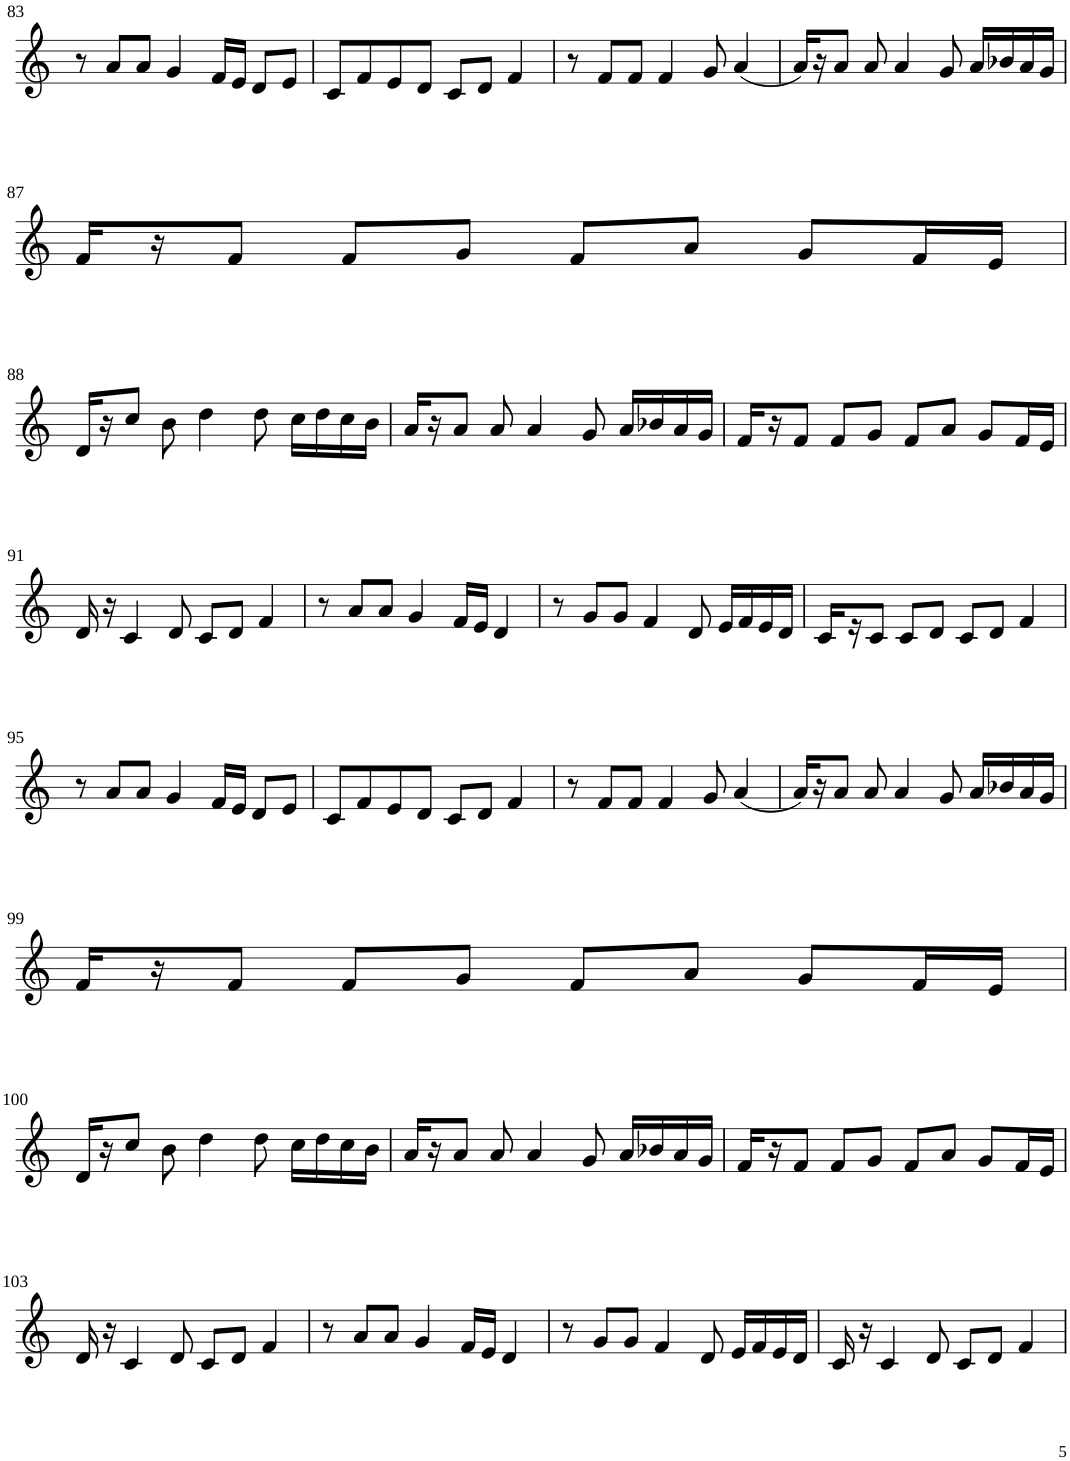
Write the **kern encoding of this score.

**kern
*part1
*staff1
*I"Violin
!!LO:PB:g=z
*clefG2
*k[]
*M4/4
=83
8r
8a/L
8a/J
4g/
16f/LL
16e/JJ
8d/L
8e/J
=84
8c/L
8f/
8e/
8d/J
8c/L
8d/J
4f/
=85
8r
8f/L
8f/J
4f/
8g/
(4a/
=86
16a/LL)
16r
8a/J
8a/
4a/
8g/
16a/LL
16b-X/
16a/
16g/JJ
!!LO:LB:g=z
=87
16f/LL
16r
8f/J
8f/L
8g/J
8f/L
8a/J
8g/L
16f/L
16e/JJ
!!LO:LB:g=z
=88
16d/LL
16r
8cc/J
8b\
4dd\
8dd\
16cc\LL
16dd\
16cc\
16b\JJ
=89
16a/LL
16r
8a/J
8a/
4a/
8g/
16a/LL
16b-X/
16a/
16g/JJ
=90
16f/LL
16r
8f/J
8f/L
8g/J
8f/L
8a/J
8g/L
16f/L
16e/JJ
!!LO:LB:g=z
=91
16d/
16r
4c/
8d/
8c/L
8d/J
4f/
=92
8r
8a/L
8a/J
4g/
16f/LL
16e/JJ
4d/
=93
8r
8g/L
8g/J
4f/
8d/
16e/LL
16f/
16e/
16d/JJ
=94
16c/LL
16r
8c/J
8c/L
8d/J
8c/L
8d/J
4f/
!!LO:LB:g=z
=95
8r
8a/L
8a/J
4g/
16f/LL
16e/JJ
8d/L
8e/J
=96
8c/L
8f/
8e/
8d/J
8c/L
8d/J
4f/
=97
8r
8f/L
8f/J
4f/
8g/
(4a/
=98
16a/LL)
16r
8a/J
8a/
4a/
8g/
16a/LL
16b-X/
16a/
16g/JJ
!!LO:LB:g=z
=99
16f/LL
16r
8f/J
8f/L
8g/J
8f/L
8a/J
8g/L
16f/L
16e/JJ
!!LO:LB:g=z
=100
16d/LL
16r
8cc/J
8b\
4dd\
8dd\
16cc\LL
16dd\
16cc\
16b\JJ
=101
16a/LL
16r
8a/J
8a/
4a/
8g/
16a/LL
16b-X/
16a/
16g/JJ
=102
16f/LL
16r
8f/J
8f/L
8g/J
8f/L
8a/J
8g/L
16f/L
16e/JJ
!!LO:LB:g=z
=103
16d/
16r
4c/
8d/
8c/L
8d/J
4f/
=104
8r
8a/L
8a/J
4g/
16f/LL
16e/JJ
4d/
=105
8r
8g/L
8g/J
4f/
8d/
16e/LL
16f/
16e/
16d/JJ
=106
16c/
16r
4c/
8d/
8c/L
8d/J
4f/
=
*-
